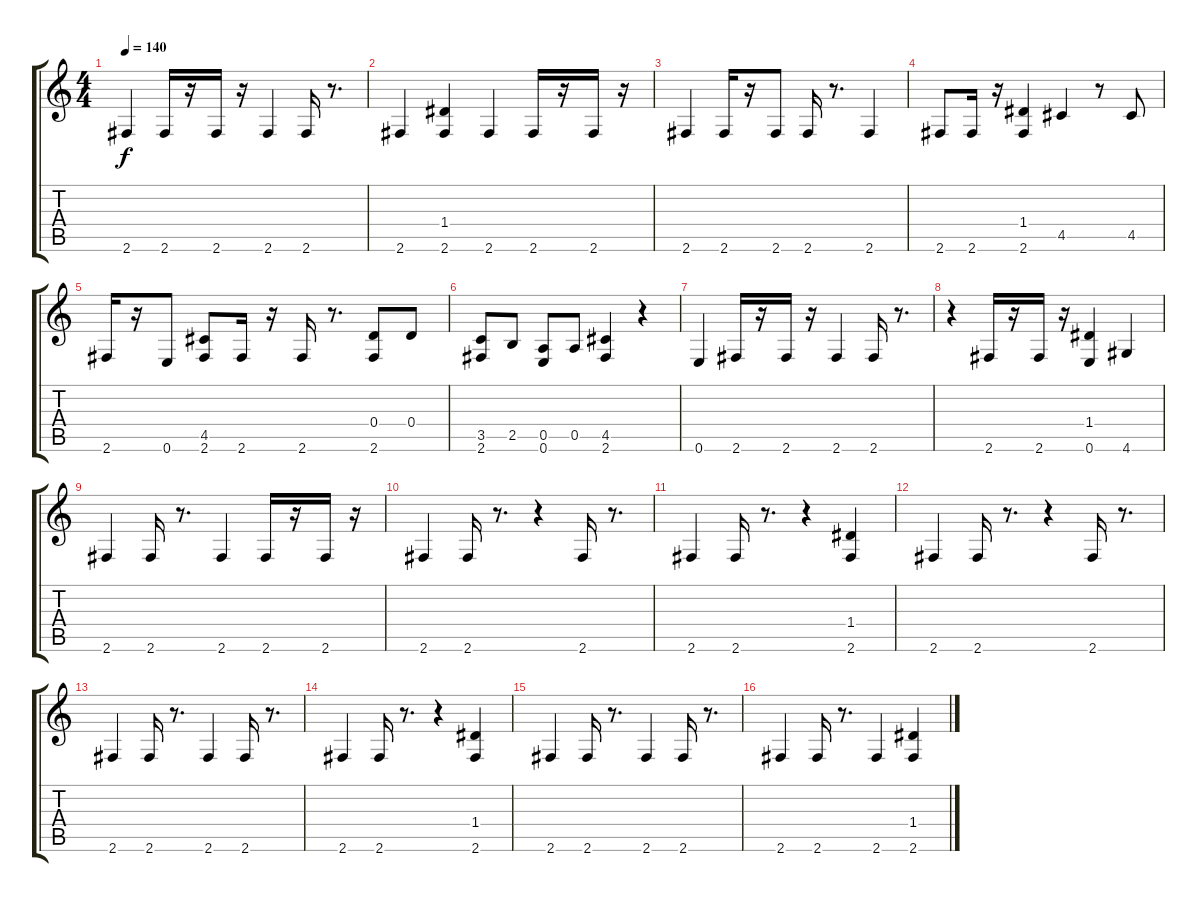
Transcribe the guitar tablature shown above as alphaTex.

\track "" {instrument acousticguitarnylon}
\staff {score tabs}
\tuning (E4 B3 G3 D3 A2 E2) {hide}
\ts (4 4)
\tempo 140
\clef g2
\ks c
2.6.4{dy f} 2.6.16 r.16 2.6.16 r.16 2.6.4 2.6.16 r.8{d} |
2.6.4 (1.4 2.6).4 2.6.4 2.6.16 r.16 2.6.16 r.16 |
2.6.4 2.6.16 r.16 2.6.8 2.6.16 r.8{d} 2.6.4 |
2.6.8 2.6.16 r.16 (1.4 2.6).4 4.5.4 r.8 4.5.8 |
2.6.16 r.16 0.6.8 (4.5 2.6).8 2.6.16 r.16 2.6.16 r.8{d} (0.4 2.6).8 0.4.8 |
(3.5 2.6).8 2.5.8 (0.5 0.6).8 0.5.8 (4.5 2.6).4 r.4 |
0.6.4 2.6.16 r.16 2.6.16 r.16 2.6.4 2.6.16 r.8{d} |
r.4 2.6.16 r.16 2.6.16 r.16 (1.4 0.6).4 4.6.4 |
2.6.4 2.6.16 r.8{d} 2.6.4 2.6.16 r.16 2.6.16 r.16 |
2.6.4 2.6.16 r.8{d} r.4 2.6.16 r.8{d} |
2.6.4 2.6.16 r.8{d} r.4 (1.4 2.6).4 |
2.6.4 2.6.16 r.8{d} r.4 2.6.16 r.8{d} |
2.6.4 2.6.16 r.8{d} 2.6.4 2.6.16 r.8{d} |
2.6.4 2.6.16 r.8{d} r.4 (1.4 2.6).4 |
2.6.4 2.6.16 r.8{d} 2.6.4 2.6.16 r.8{d} |
2.6.4 2.6.16 r.8{d} 2.6.4 (1.4 2.6).4
